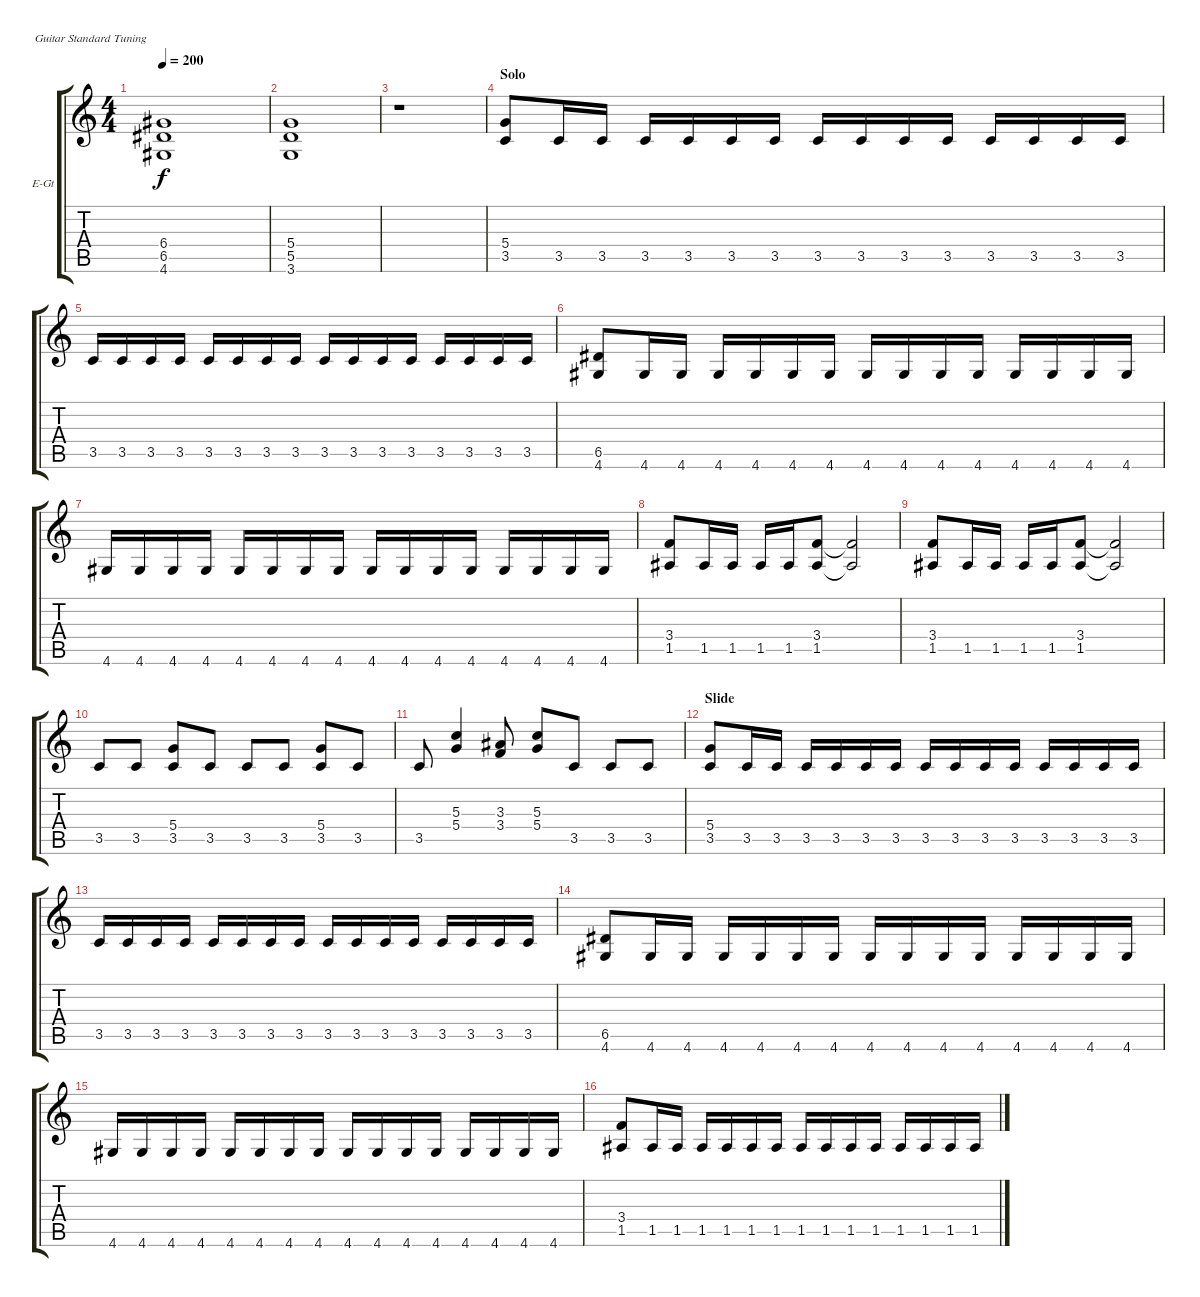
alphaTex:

\bracketExtendMode groupsimilarinstruments
\firstSystemTrackNameOrientation horizontal
\otherSystemsTrackNameOrientation horizontal
\track ("Guitar 2" "E-Gt") {instrument distortionguitar}
\staff {score tabs}
\tuning (E4 B3 G3 D3 A2 E2)
\ts (4 4)
\tempo 200
\clef g2
\ks aminor
(6.4 6.5 4.6).1{dy f} |
(5.4 5.5 3.6).1 |
r.1 |
\section ("" "Solo")
(5.4 3.5).8 3.5.16 3.5.16 3.5.16 3.5.16 3.5.16 3.5.16 3.5.16 3.5.16 3.5.16 3.5.16 3.5.16 3.5.16 3.5.16 3.5.16 |
3.5.16 3.5.16 3.5.16 3.5.16 3.5.16 3.5.16 3.5.16 3.5.16 3.5.16 3.5.16 3.5.16 3.5.16 3.5.16 3.5.16 3.5.16 3.5.16 |
(6.5 4.6).8 4.6.16 4.6.16 4.6.16 4.6.16 4.6.16 4.6.16 4.6.16 4.6.16 4.6.16 4.6.16 4.6.16 4.6.16 4.6.16 4.6.16 |
4.6.16 4.6.16 4.6.16 4.6.16 4.6.16 4.6.16 4.6.16 4.6.16 4.6.16 4.6.16 4.6.16 4.6.16 4.6.16 4.6.16 4.6.16 4.6.16 |
(3.4 1.5).8 1.5.16 1.5.16 1.5.16 1.5.16 (3.4 1.5).8 (3.4{t} 1.5{t}).2 |
(3.4 1.5).8 1.5.16 1.5.16 1.5.16 1.5.16 (3.4 1.5).8 (3.4{t} 1.5{t}).2 |
3.5.8 3.5.8 (5.4 3.5).8 3.5.8 3.5.8 3.5.8 (5.4 3.5).8 3.5.8 |
3.5.8 (5.3 5.4).4 (3.3 3.4).8 (5.3 5.4).8 3.5.8 3.5.8 3.5.8 |
\section ("" "Slide")
(5.4 3.5).8 3.5.16 3.5.16 3.5.16 3.5.16 3.5.16 3.5.16 3.5.16 3.5.16 3.5.16 3.5.16 3.5.16 3.5.16 3.5.16 3.5.16 |
3.5.16 3.5.16 3.5.16 3.5.16 3.5.16 3.5.16 3.5.16 3.5.16 3.5.16 3.5.16 3.5.16 3.5.16 3.5.16 3.5.16 3.5.16 3.5.16 |
(6.5 4.6).8 4.6.16 4.6.16 4.6.16 4.6.16 4.6.16 4.6.16 4.6.16 4.6.16 4.6.16 4.6.16 4.6.16 4.6.16 4.6.16 4.6.16 |
4.6.16 4.6.16 4.6.16 4.6.16 4.6.16 4.6.16 4.6.16 4.6.16 4.6.16 4.6.16 4.6.16 4.6.16 4.6.16 4.6.16 4.6.16 4.6.16 |
(3.4 1.5).8 1.5.16 1.5.16 1.5.16 1.5.16 1.5.16 1.5.16 1.5.16 1.5.16 1.5.16 1.5.16 1.5.16 1.5.16 1.5.16 1.5.16
